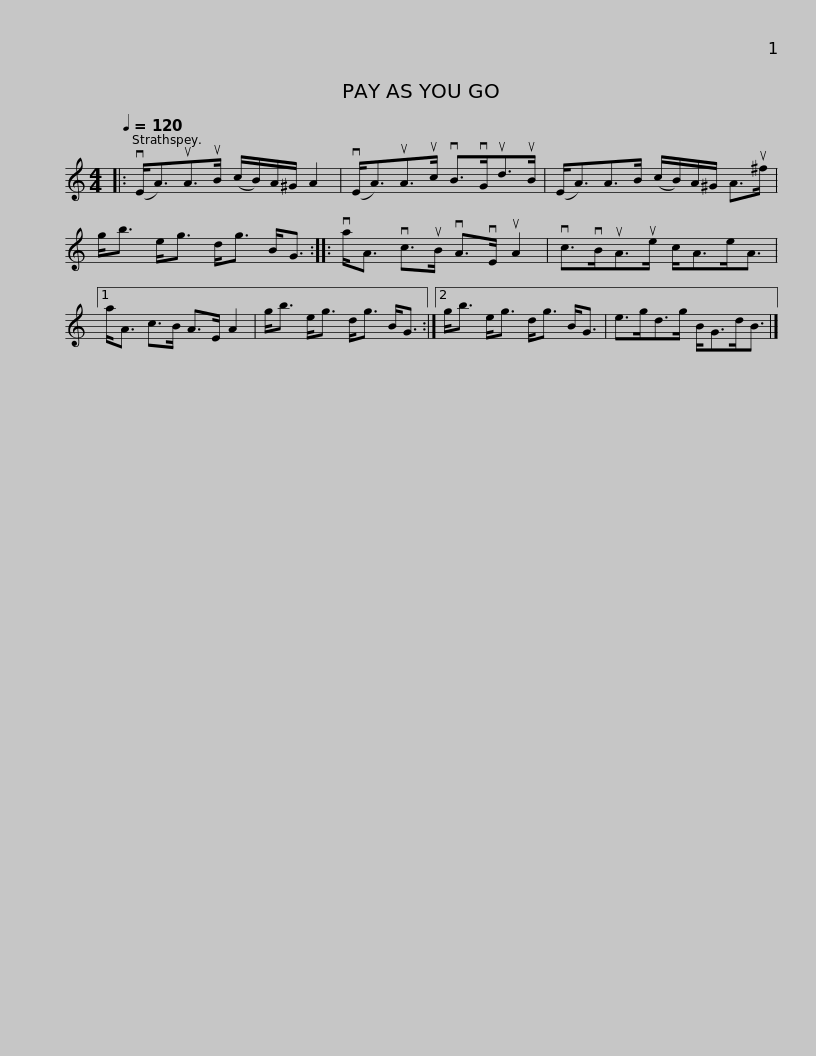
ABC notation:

X:1
L:1/8
Q:1/4=120
M:4/4
I:linebreak $
K:C
V:1 treble
V:1
|: (vE<A)uA>uB (c/B/)A/^G/ A2 | (vE<A)uA>uc vB>vGud>uB | (E<A)A>B (c/B/)A/^G/ A>u^f | g<b e<g d<g B<G ::$ va<A vc>uB vA>vE uA2 | %5
 vc>vBuA>ue c<Ae<A |1 a<A c>B A>E A2 | g<b e<g d<g B<G :|2$ g<b e<g d<g B<G | e>gd>g B<Gd<B |] %10
